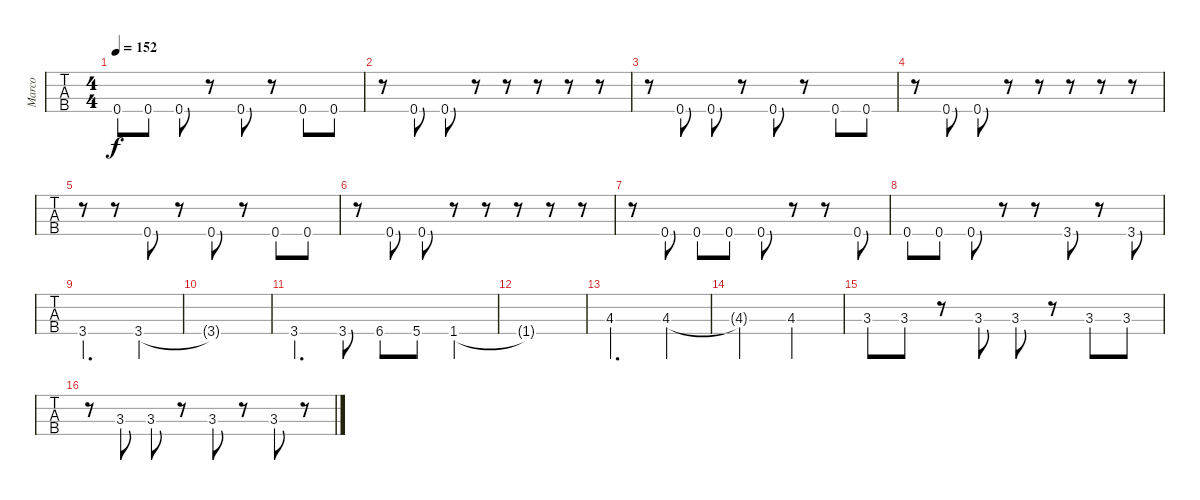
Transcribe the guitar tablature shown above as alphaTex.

\track ("Marco" "Marco") {mute instrument electricbassfinger}
\staff {tabs}
\tuning (G2 D2 A1 D1) {hide}
\ts (4 4)
\tempo 152
\clef f4
\ks c
0.4.8{dy f} 0.4.8 0.4.8 r.8 0.4.8 r.8 0.4.8 0.4.8 |
r.8 0.4.8 0.4.8 r.8 r.8 r.8 r.8 r.8 |
r.8 0.4.8 0.4.8 r.8 0.4.8 r.8 0.4.8 0.4.8 |
r.8 0.4.8 0.4.8 r.8 r.8 r.8 r.8 r.8 |
r.8 r.8 0.4.8 r.8 0.4.8 r.8 0.4.8 0.4.8 |
r.8 0.4.8 0.4.8 r.8 r.8 r.8 r.8 r.8 |
r.8 0.4.8 0.4.8 0.4.8 0.4.8 r.8 r.8 0.4.8 |
0.4.8 0.4.8 0.4.8 r.8 r.8 3.4.8 r.8 3.4.8 |
3.4.2{d} 3.4.4 |
3.4{t}.1 |
3.4.4{d} 3.4.8 6.4.8 5.4.8 1.4.4 |
1.4{t}.1 |
4.3.2{d} 4.3.4 |
4.3{t}.2 4.3.2 |
3.3.8 3.3.8 r.8 3.3.8 3.3.8 r.8 3.3.8 3.3.8 |
r.8 3.3.8 3.3.8 r.8 3.3.8 r.8 3.3.8 r.8
